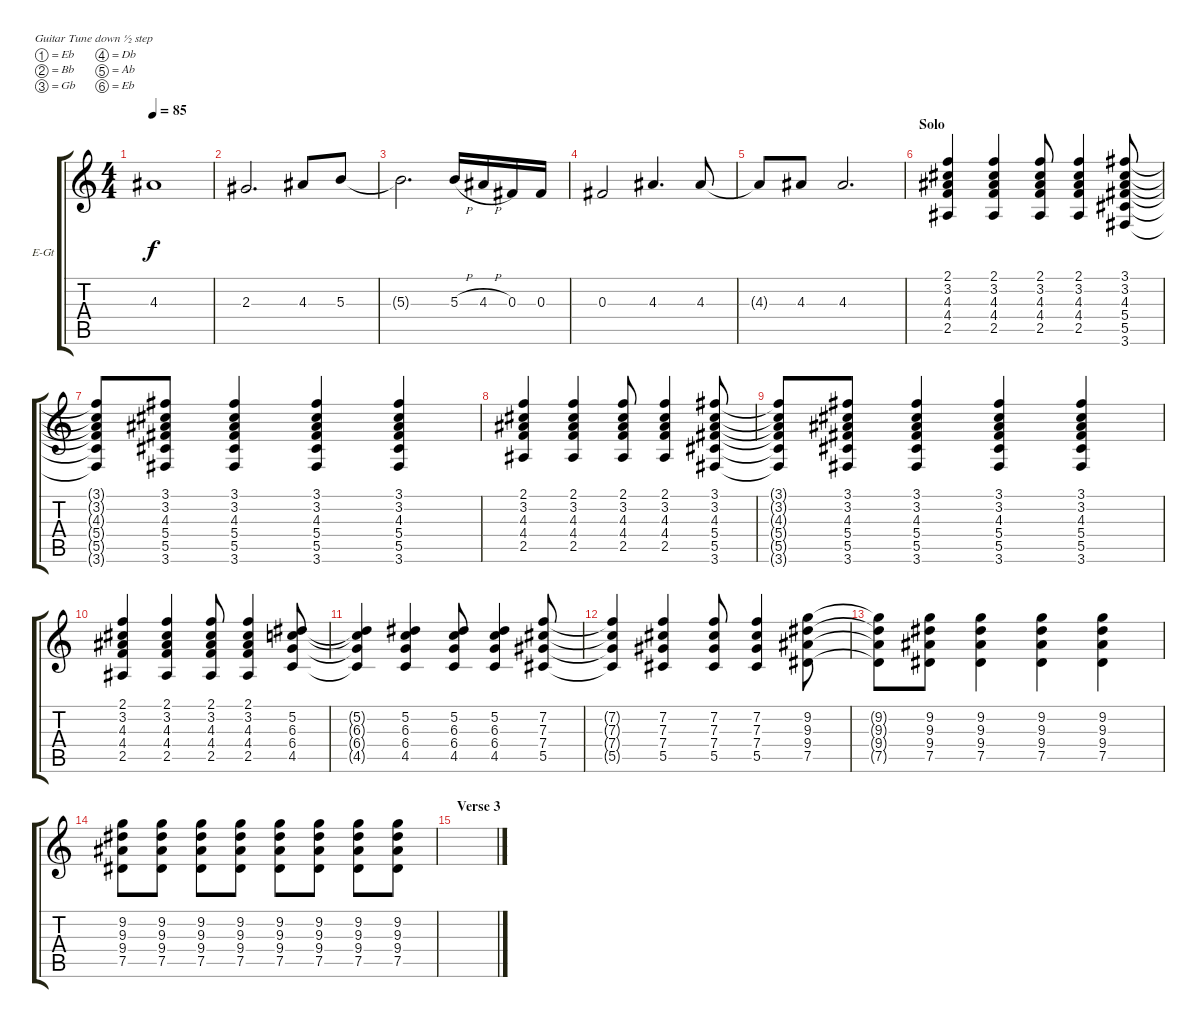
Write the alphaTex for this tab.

\defaultSystemsLayout 4
\bracketExtendMode groupsimilarinstruments
\firstSystemTrackNameOrientation horizontal
\otherSystemsTrackNameOrientation horizontal
\track ("Izzy Rhythm" "E-Gt") {instrument distortionguitar}
\staff {score tabs}
\tuning (Eb4 Bb3 Gb3 Db3 Ab2 Eb2)
\ts (4 4)
\tempo 85
\clef g2
\ks c
4.3{t}.1{dy f} |
2.3.2{d} 4.3.8 5.3.8 |
5.3{t}.2{d} 5.3{h}.16 4.3{h}.16 0.3.16 0.3.16 |
0.3.2 4.3.4{d} 4.3.8 |
4.3{t}.8 4.3.8 4.3.2{d} |
\section ("" "Solo")
(2.1 3.2 4.3 4.4 2.5).4 (2.1 3.2 4.3 4.4 2.5).4 (2.1 3.2 4.3 4.4 2.5).8 (2.1 3.2 4.3 4.4 2.5).4 (3.1 3.2 4.3 5.4 5.5 3.6).8 |
(3.1{t} 3.2{t} 4.3{t} 5.4{t} 5.5{t} 3.6{t}).8 (3.1 3.2 4.3 5.4 5.5 3.6).8 (3.1 3.2 4.3 5.4 5.5 3.6).4 (3.1 3.2 4.3 5.4 5.5 3.6).4 (3.1 3.2 4.3 5.4 5.5 3.6).4 |
(2.1 3.2 4.3 4.4 2.5).4 (2.1 3.2 4.3 4.4 2.5).4 (2.1 3.2 4.3 4.4 2.5).8 (2.1 3.2 4.3 4.4 2.5).4 (3.1 3.2 4.3 5.4 5.5 3.6).8 |
(3.1{t} 3.2{t} 4.3{t} 5.4{t} 5.5{t} 3.6{t}).8 (3.1 3.2 4.3 5.4 5.5 3.6).8 (3.1 3.2 4.3 5.4 5.5 3.6).4 (3.1 3.2 4.3 5.4 5.5 3.6).4 (3.1 3.2 4.3 5.4 5.5 3.6).4 |
(2.1 3.2 4.3 4.4 2.5).4 (2.1 3.2 4.3 4.4 2.5).4 (2.1 3.2 4.3 4.4 2.5).8 (2.1 3.2 4.3 4.4 2.5).4 (5.2 6.3 6.4 4.5).8 |
(5.2{t} 6.3{t} 6.4{t} 4.5{t}).4 (5.2 6.3 6.4 4.5).4 (5.2 6.3 6.4 4.5).8 (5.2 6.3 6.4 4.5).4 (7.2 7.3 7.4 5.5).8 |
(7.2{t} 7.3{t} 7.4{t} 5.5{t}).4 (7.2 7.3 7.4 5.5).4 (7.2 7.3 7.4 5.5).8 (7.2 7.3 7.4 5.5).4 (9.2 9.3 9.4 7.5).8 |
(9.2{t} 9.3{t} 9.4{t} 7.5{t}).8 (9.2 9.3 9.4 7.5).8 (9.2 9.3 9.4 7.5).4 (9.2 9.3 9.4 7.5).4 (9.2 9.3 9.4 7.5).4 |
(9.2 9.3 9.4 7.5).8 (9.2 9.3 9.4 7.5).8 (9.2 9.3 9.4 7.5).8 (9.2 9.3 9.4 7.5).8 (9.2 9.3 9.4 7.5).8 (9.2 9.3 9.4 7.5).8 (9.2 9.3 9.4 7.5).8 (9.2 9.3 9.4 7.5).8 |
\section ("" "Verse 3")
